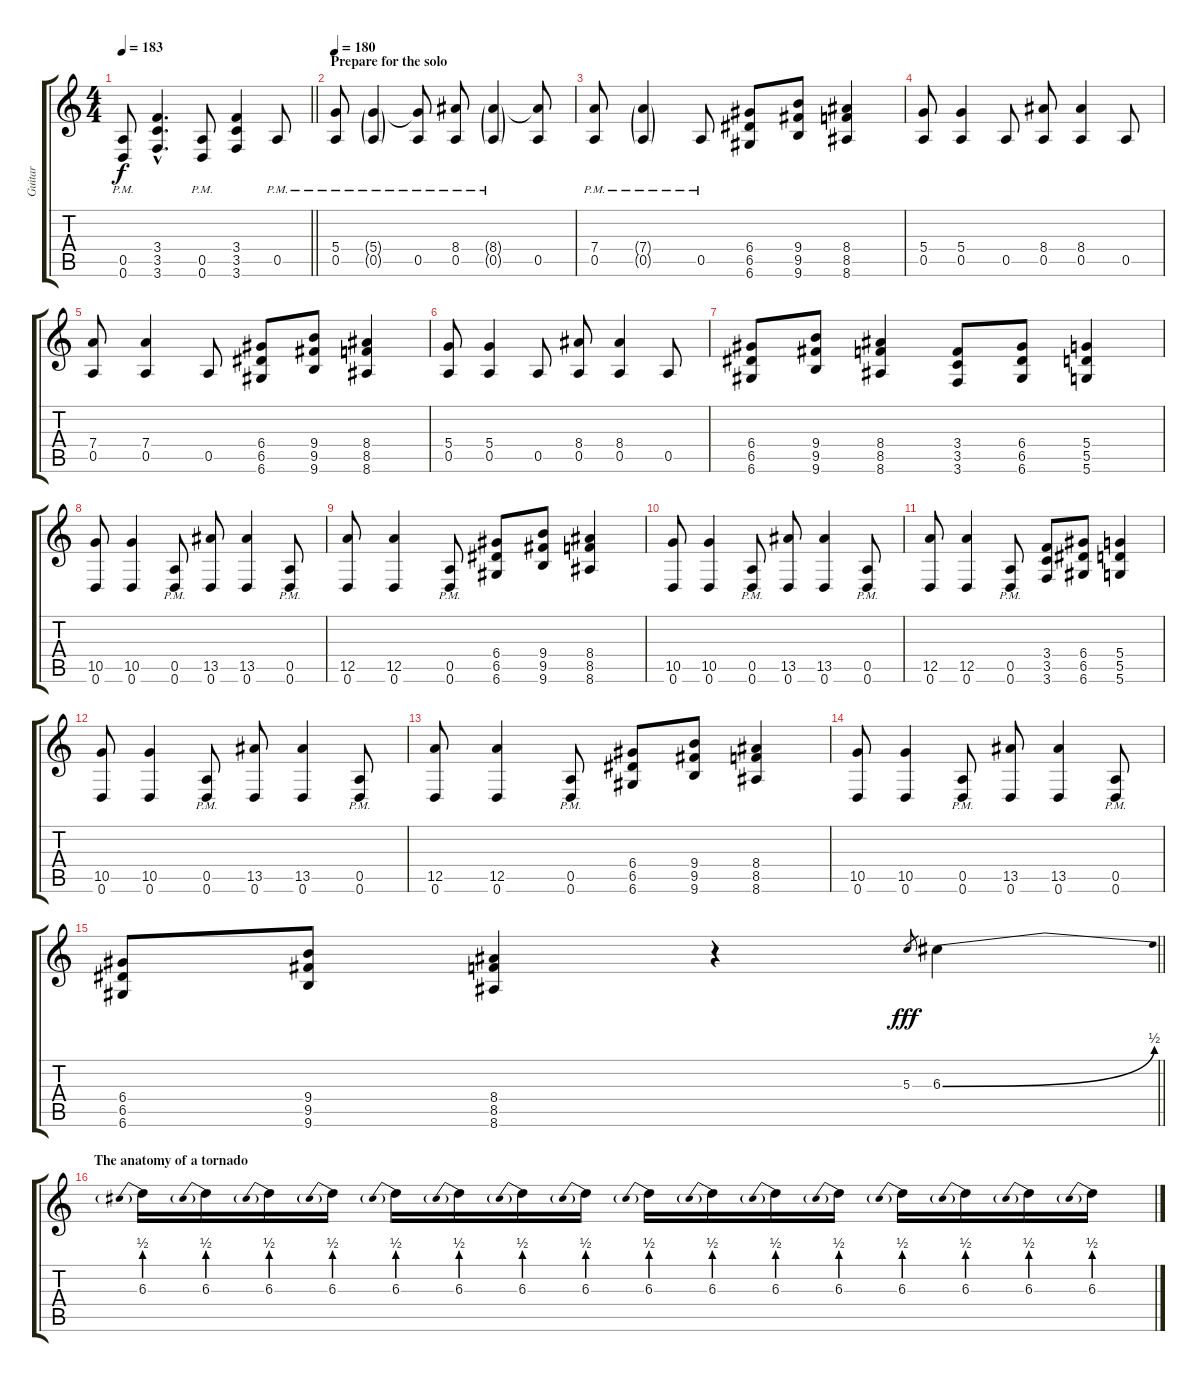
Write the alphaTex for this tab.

\track ("Guitar" "Guitar") {instrument distortionguitar}
\staff {score tabs}
\tuning (E4 B3 G3 D3 A2 D2) {hide}
\ts (4 4)
\tempo 183
\clef g2
\barLineRight lightlight
\ks c
(0.5{pm} 0.6{pm}).8{dy f} (3.4{hac} 3.5{hac} 3.6{hac}).4{d} (0.5{pm} 0.6{pm}).8 (3.4 3.5 3.6).4 0.5{pm}.8 |
\section ("" "Prepare for the solo")
\tempo 180
(5.4{pm} 0.5{pm}).8 (5.4{g pm} 0.5{g pm}).4 (5.4{t} 0.5{pm}).8 (8.4{pm} 0.5).8 (8.4{g pm} 0.5{g}).4 (8.4{t} 0.5).8 |
(7.4{pm} 0.5{pm}).8 (7.4{g pm} 0.5{g pm}).4 0.5{pm}.8 (6.4 6.5 6.6).8 (9.4 9.5 9.6).8 (8.4 8.5 8.6).4 |
(5.4 0.5).8 (5.4 0.5).4 0.5.8 (8.4 0.5).8 (8.4 0.5).4 0.5.8 |
(7.4 0.5).8 (7.4 0.5).4 0.5.8 (6.4 6.5 6.6).8 (9.4 9.5 9.6).8 (8.4 8.5 8.6).4 |
(5.4 0.5).8 (5.4 0.5).4 0.5.8 (8.4 0.5).8 (8.4 0.5).4 0.5.8 |
(6.4 6.5 6.6).8 (9.4 9.5 9.6).8 (8.4 8.5 8.6).4 (3.4 3.5 3.6).8 (6.4 6.5 6.6).8 (5.4 5.5 5.6).4 |
(10.5 0.6).8 (10.5 0.6).4 (0.5{pm} 0.6{pm}).8 (13.5 0.6).8 (13.5 0.6).4 (0.5{pm} 0.6{pm}).8 |
(12.5 0.6).8 (12.5 0.6).4 (0.5{pm} 0.6{pm}).8 (6.4 6.5 6.6).8 (9.4 9.5 9.6).8 (8.4 8.5 8.6).4 |
(10.5 0.6).8 (10.5 0.6).4 (0.5{pm} 0.6{pm}).8 (13.5 0.6).8 (13.5 0.6).4 (0.5{pm} 0.6{pm}).8 |
(12.5 0.6).8 (12.5 0.6).4 (0.5{pm} 0.6{pm}).8 (3.4 3.5 3.6).8 (6.4 6.5 6.6).8 (5.4 5.5 5.6).4 |
(10.5 0.6).8 (10.5 0.6).4 (0.5{pm} 0.6{pm}).8 (13.5 0.6).8 (13.5 0.6).4 (0.5{pm} 0.6{pm}).8 |
(12.5 0.6).8 (12.5 0.6).4 (0.5{pm} 0.6{pm}).8 (6.4 6.5 6.6).8 (9.4 9.5 9.6).8 (8.4 8.5 8.6).4 |
(10.5 0.6).8 (10.5 0.6).4 (0.5{pm} 0.6{pm}).8 (13.5 0.6).8 (13.5 0.6).4 (0.5{pm} 0.6{pm}).8 |
\barLineRight lightlight
(6.4 6.5 6.6).8 (9.4 9.5 9.6).8 (8.4 8.5 8.6).4 r.4 5.3.8{gr dy fff} 6.3{be (bend 0 0 60 2)}.4 |
\section ("" "The anatomy of a tornado")
6.3{be (prebend 0 2 60 2)}.16 6.3{be (prebend 0 2 60 2)}.16 6.3{be (prebend 0 2 60 2)}.16 6.3{be (prebend 0 2 60 2)}.16 6.3{be (prebend 0 2 60 2)}.16 6.3{be (prebend 0 2 60 2)}.16 6.3{be (prebend 0 2 60 2)}.16 6.3{be (prebend 0 2 60 2)}.16 6.3{be (prebend 0 2 60 2)}.16 6.3{be (prebend 0 2 60 2)}.16 6.3{be (prebend 0 2 60 2)}.16 6.3{be (prebend 0 2 60 2)}.16 6.3{be (prebend 0 2 60 2)}.16 6.3{be (prebend 0 2 60 2)}.16 6.3{be (prebend 0 2 60 2)}.16 6.3{be (prebend 0 2 60 2)}.16
